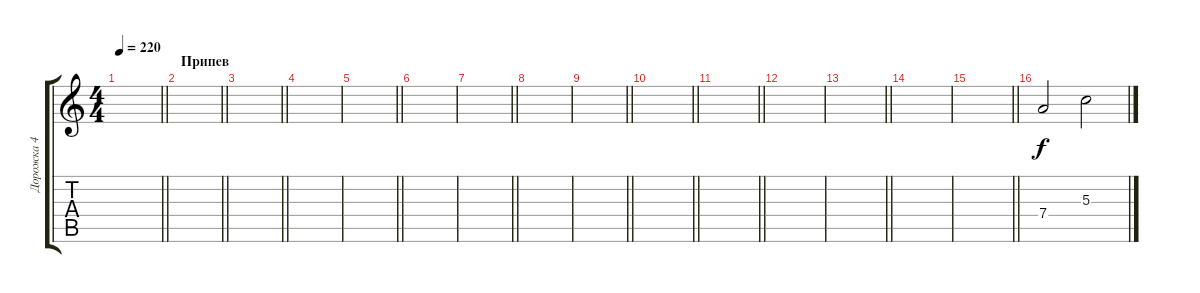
\track ("Дорожка 4" "Дорожка 4") {instrument distortionguitar}
\staff {score tabs}
\tuning (E4 B3 G3 D3 A2 E2) {hide}
\ts (4 4)
\tempo 220
\clef g2
\barLineRight lightlight
\ks c
|
\section ("" "Припев")
\barLineRight lightlight
|
\barLineRight lightlight
|
|
\barLineRight lightlight
|
|
\barLineRight lightlight
|
|
\barLineRight lightlight
|
\barLineRight lightlight
|
\barLineRight lightlight
|
|
\barLineRight lightlight
|
|
\barLineRight lightlight
|
7.4.2 5.3.2
